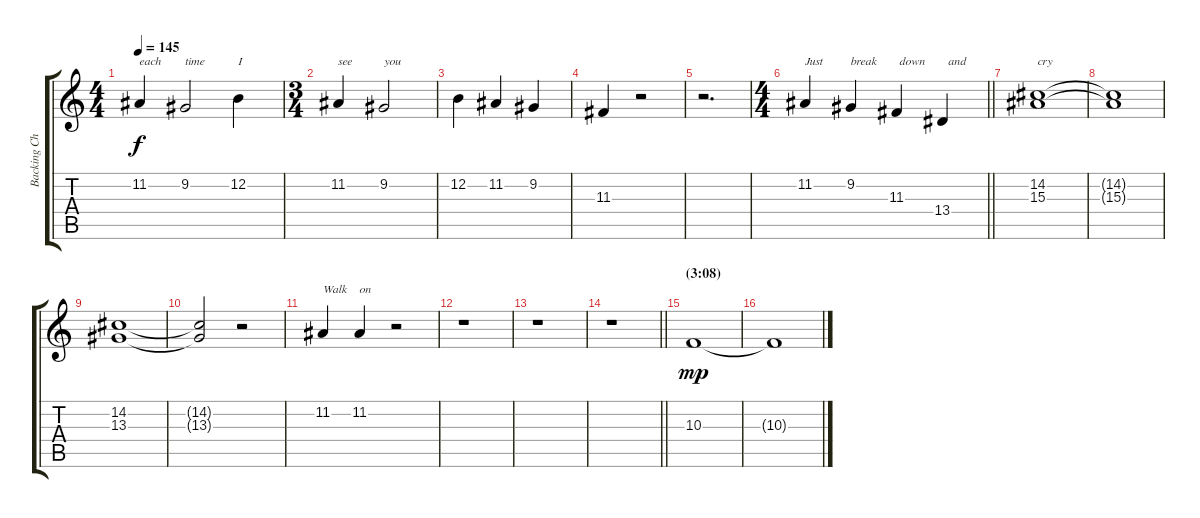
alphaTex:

\track ("Backing Choir" "Backing Ch") {instrument pad4choir}
\staff {score tabs}
\tuning (E4 B3 G3 D3 A2 E2) {hide}
\ts (4 4)
\tempo 145
\clef g2
\ks c
11.2.4{txt "each" dy f} 9.2.2{txt "time"} 12.2.4{txt "I"} |
\ts (3 4)
11.2.4{txt "see"} 9.2.2{txt "you"} |
12.2.4 11.2.4 9.2.4 |
11.3.4 r.2 |
r.2{d} |
\ts (4 4)
\barLineRight lightlight
11.2.4{txt "Just"} 9.2.4{txt "break"} 11.3.4{txt " down"} 13.4.4{txt "  and"} |
(14.2 15.3).1{txt "cry"} |
(14.2{t} 15.3{t}).1 |
(14.2 13.3).1 |
(14.2{t} 13.3{t}).2 r.2 |
11.2.4{txt "Walk"} 11.2.4{txt "on"} r.2 |
r.1 |
r.1 |
\barLineRight lightlight
r.1 |
\section ("" "(3:08)")
10.3.1{dy mp} |
10.3{t}.1
